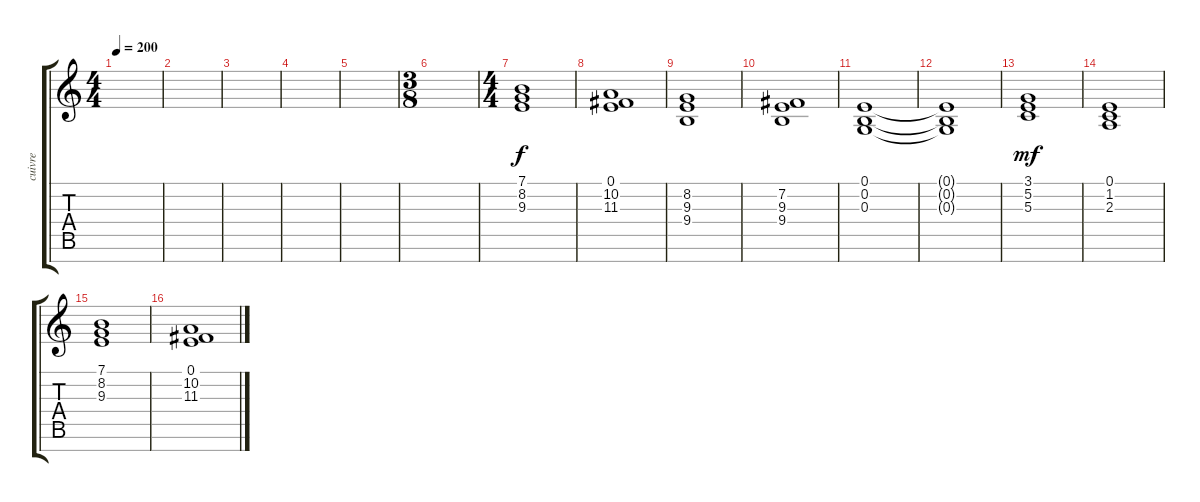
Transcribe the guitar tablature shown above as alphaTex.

\track ("cuivre" "cuivre") {instrument brasssection}
\staff {score tabs}
\tuning (E4 B3 G3 D3 A2 E2 B1) {hide}
\ts (4 4)
\tempo 200
\clef g2
\ks c
|
|
|
|
|
\ts (3 8)
|
\ts (4 4)
(7.1 8.2 9.3).1{volume 16 instrument frenchhorn} |
(0.1 10.2 11.3).1 |
(8.2 9.3 9.4).1 |
(7.2 9.3 9.4).1 |
(0.1 0.2 0.3).1 |
(0.1{t} 0.2{t} 0.3{t}).1{dy f} |
(3.1 5.2 5.3).1{dy mf} |
(0.1 1.2 2.3).1 |
(7.1 8.2 9.3).1{volume 16 instrument frenchhorn} |
(0.1 10.2 11.3).1
